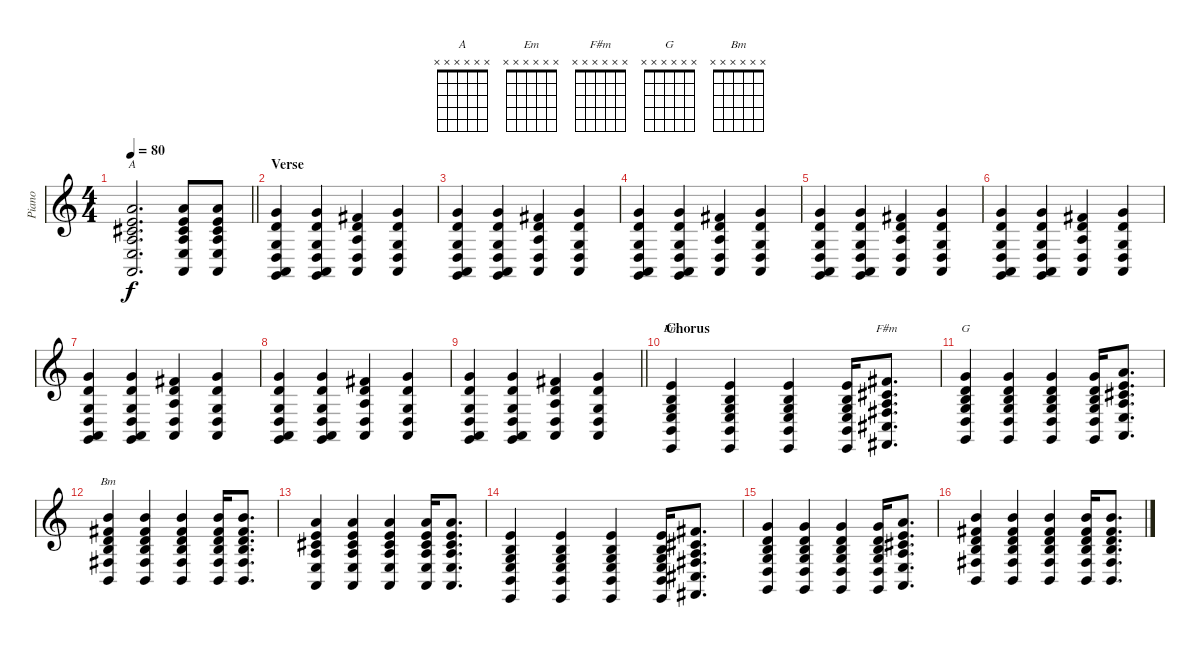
\track ("Piano" "Piano") {instrument acousticgrandpiano}
\staff {score}
\tuning (E4 B3 G3 D3 A2 E2) {hide}
\chord ("A" x x x x x x)
\chord ("Em" x x x x x x)
\chord ("F#m" x x x x x x)
\chord ("G" x x x x x x)
\chord ("Bm" x x x x x x)
\ts (4 4)
\tempo 80
\clef g2
\barLineRight lightlight
\ks c
(5.1 5.2 6.3 7.4 7.5 5.6).2{d ch "A" dy f} (5.1 5.2 6.3 7.4 7.5 5.6).8 (5.1 5.2 6.3 7.4 7.5 5.6).8 |
\section ("" "Verse")
(3.1 3.2 0.3 0.4 0.5 3.6).4 (3.1 3.2 0.3 0.4 0.5 3.6).4 (2.1 3.2 2.3 0.4 0.5).4 (3.1 3.2 0.3 0.4 0.5).4 |
(3.1 3.2 0.3 0.4 0.5 3.6).4 (3.1 3.2 0.3 0.4 0.5 3.6).4 (2.1 3.2 2.3 0.4 0.5).4 (3.1 3.2 0.3 0.4 0.5).4 |
(3.1 3.2 0.3 0.4 0.5 3.6).4 (3.1 3.2 0.3 0.4 0.5 3.6).4 (2.1 3.2 2.3 0.4 0.5).4 (3.1 3.2 0.3 0.4 0.5).4 |
(3.1 3.2 0.3 0.4 0.5 3.6).4 (3.1 3.2 0.3 0.4 0.5 3.6).4 (2.1 3.2 2.3 0.4 0.5).4 (3.1 3.2 0.3 0.4 0.5).4 |
(3.1 3.2 0.3 0.4 0.5 3.6).4 (3.1 3.2 0.3 0.4 0.5 3.6).4 (2.1 3.2 2.3 0.4 0.5).4 (3.1 3.2 0.3 0.4 0.5).4 |
(3.1 3.2 0.3 0.4 0.5 3.6).4 (3.1 3.2 0.3 0.4 0.5 3.6).4 (2.1 3.2 2.3 0.4 0.5).4 (3.1 3.2 0.3 0.4 0.5).4 |
(3.1 3.2 0.3 0.4 0.5 3.6).4 (3.1 3.2 0.3 0.4 0.5 3.6).4 (2.1 3.2 2.3 0.4 0.5).4 (3.1 3.2 0.3 0.4 0.5).4 |
\barLineRight lightlight
(3.1 3.2 0.3 0.4 0.5 3.6).4 (3.1 3.2 0.3 0.4 0.5 3.6).4 (2.1 3.2 2.3 0.4 0.5).4 (3.1 3.2 0.3 0.4 0.5).4 |
\section ("" "Chorus")
(0.1 0.2 0.3 2.4 2.5 0.6).4{ch "Em"} (0.1 0.2 0.3 2.4 2.5 0.6).4 (0.1 0.2 0.3 2.4 2.5 0.6).4 (0.1 0.2 0.3 2.4 2.5 0.6).16 (2.1 2.2 2.3 4.4 4.5 2.6).8{d ch "F#m"} |
(3.1 3.2 4.3 5.4 5.5 3.6).4{ch "G"} (3.1 3.2 4.3 5.4 5.5 3.6).4 (3.1 3.2 4.3 5.4 5.5 3.6).4 (3.1 3.2 4.3 5.4 5.5 3.6).16 (5.1 5.2 6.3 7.4 7.5 5.6).8{d} |
(7.1 7.2 7.3 9.4 9.5 7.6).4{ch "Bm"} (7.1 7.2 7.3 9.4 9.5 7.6).4 (7.1 7.2 7.3 9.4 9.5 7.6).4 (7.1 7.2 7.3 9.4 9.5 7.6).16 (7.1 7.2 7.3 9.4 9.5 7.6).8{d} |
(5.1 5.2 6.3 7.4 7.5 5.6).4 (5.1 5.2 6.3 7.4 7.5 5.6).4 (5.1 5.2 6.3 7.4 7.5 5.6).4 (5.1 5.2 6.3 7.4 7.5 5.6).16 (5.1 5.2 6.3 7.4 7.5 5.6).8{d} |
(0.1 0.2 0.3 2.4 2.5 0.6).4 (0.1 0.2 0.3 2.4 2.5 0.6).4 (0.1 0.2 0.3 2.4 2.5 0.6).4 (0.1 0.2 0.3 2.4 2.5 0.6).16 (2.1 2.2 2.3 4.4 4.5 2.6).8{d} |
(3.1 3.2 4.3 5.4 5.5 3.6).4 (3.1 3.2 4.3 5.4 5.5 3.6).4 (3.1 3.2 4.3 5.4 5.5 3.6).4 (3.1 3.2 4.3 5.4 5.5 3.6).16 (5.1 5.2 6.3 7.4 7.5 5.6).8{d} |
(7.1 7.2 7.3 9.4 9.5 7.6).4 (7.1 7.2 7.3 9.4 9.5 7.6).4 (7.1 7.2 7.3 9.4 9.5 7.6).4 (7.1 7.2 7.3 9.4 9.5 7.6).16 (7.1 7.2 7.3 9.4 9.5 7.6).8{d}
